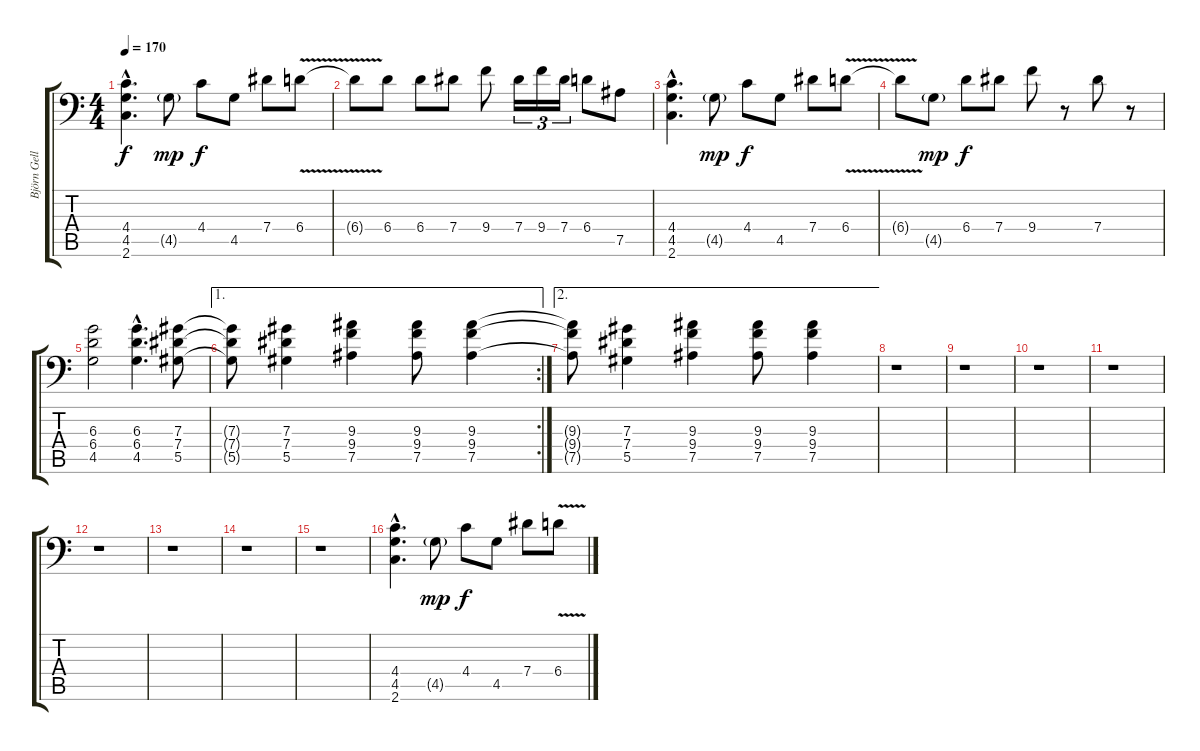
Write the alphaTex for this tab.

\track ("Björn Gellotte" "Björn Gell") {instrument distortionguitar}
\staff {score tabs}
\tuning (Bb3 F3 Db3 Ab2 Eb2 Bb1) {hide}
\ts (4 4)
\tempo 170
\clef f4
\ks c
(4.4{hac} 4.5{hac} 2.6{hac}).4{d dy f} 4.5{g}.8{dy mp} 4.4.8{dy f} 4.5.8 7.4.8 6.4{v}.8 |
6.4{t}.8 6.4.8 6.4.8 7.4.8 9.4.8 7.4.16{tu (3 2)} 9.4.16{tu (3 2)} 7.4.16{tu (3 2)} 6.4.8 7.5.8 |
(4.4{hac} 4.5{hac} 2.6{hac}).4{d} 4.5{g}.8{dy mp} 4.4.8{dy f} 4.5.8 7.4.8 6.4{v}.8 |
6.4{t}.8 4.5{g}.8{dy mp} 6.4.8{dy f} 7.4.8 9.4.8 r.8 7.4.8 r.8 |
(6.3 6.4 4.5).2 (6.3{hac} 6.4{hac} 4.5{hac}).4{d} (7.3 7.4 5.5).8 |
\ae 1
\rc 2
(7.3{t} 7.4{t} 5.5{t}).8 (7.3 7.4 5.5).4 (9.3 9.4 7.5).4 (9.3 9.4 7.5).8 (9.3 9.4 7.5).4 |
\ae 2
(9.3{t} 9.4{t} 7.5{t}).8 (7.3 7.4 5.5).4 (9.3 9.4 7.5).4 (9.3 9.4 7.5).8 (9.3 9.4 7.5).4 |
r.1 |
r.1 |
r.1 |
r.1 |
r.1 |
r.1 |
r.1 |
r.1 |
(4.4{hac} 4.5{hac} 2.6{hac}).4{d} 4.5{g}.8{dy mp} 4.4.8{dy f} 4.5.8 7.4.8 6.4{v}.8
